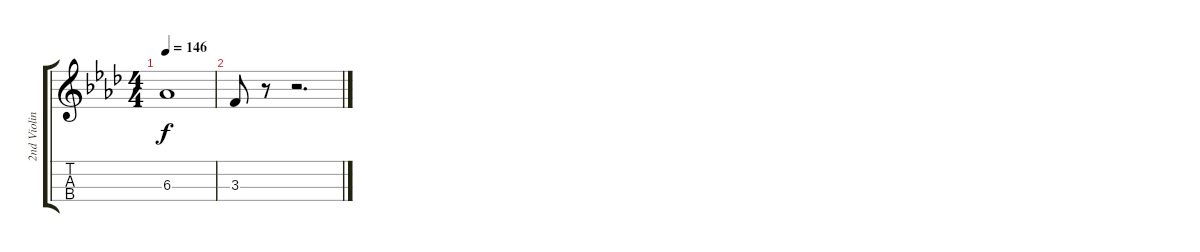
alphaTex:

\track ("2nd Violin" "2nd Violin") {instrument violin}
\staff {score tabs}
\tuning (E5 A4 D4 G3) {hide}
\ts (4 4)
\tempo 146
\clef g2
\ks fminor
6.3.1{dy f} |
3.3.8 r.8 r.2{d}
